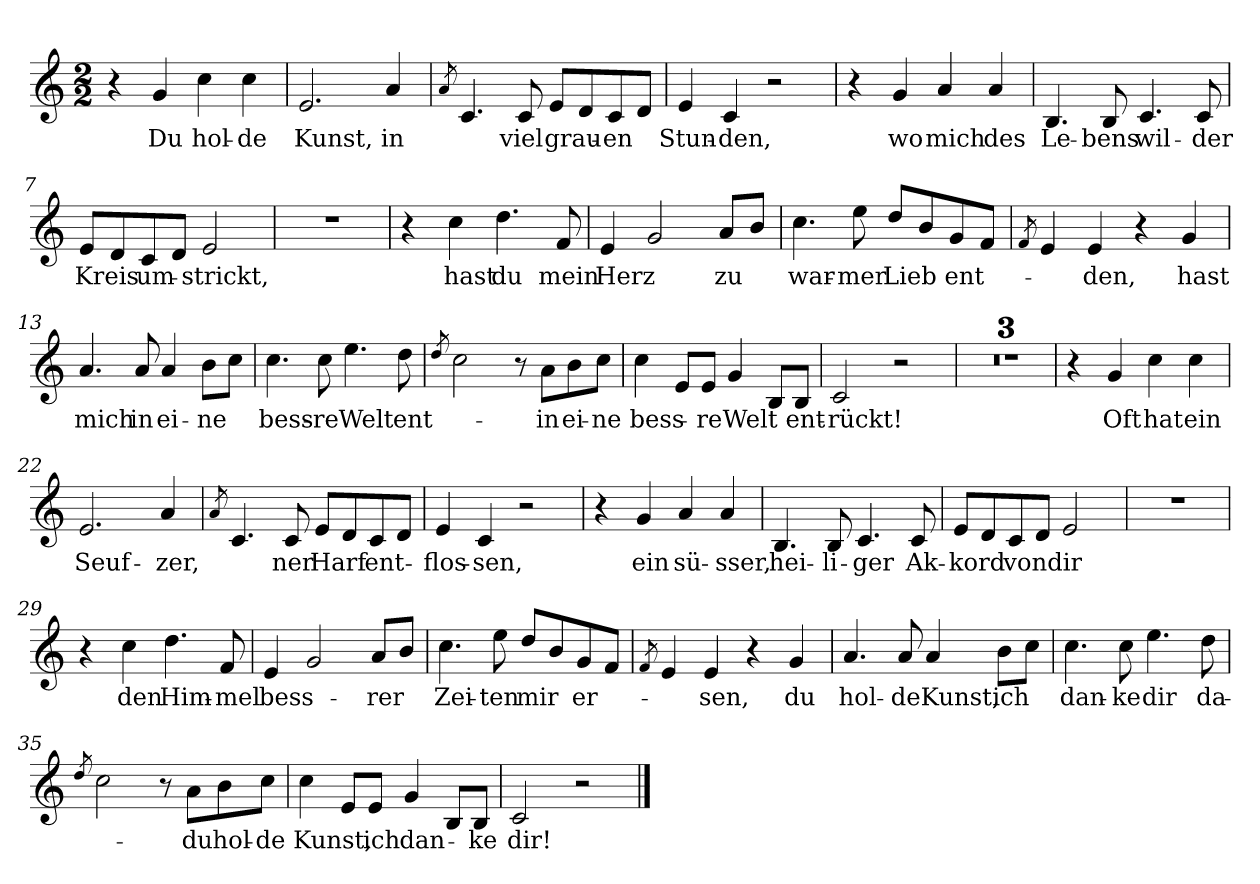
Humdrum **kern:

**kern	**text
*part1	*part1
*staff1	*staff1
*clefG2	*
*k[]	*
*M2/2	*
=1	=1
4r	.
!	!LO:LY:b
4g/	Du
!	!LO:LY:b
4cc\	hol-
!	!LO:LY:b
4cc\	-de
=2	=2
!	!LO:LY:b
2.e/	Kunst,
!	!LO:LY:b
4a/	in
=3	=3
8qa/	.
4.c/	.
!	!LO:LY:b
8c/	-viel
!	!LO:LY:b
8e/L	grau-
8d/	.
!	!LO:LY:b
8c/	-en
8d/J	.
=4	=4
!	!LO:LY:b
4e/	Stun-
!	!LO:LY:b
4c/	-den,
2r	.
=5	=5
4r	.
!	!LO:LY:b
4g/	wo
!	!LO:LY:b
4a/	mich
!	!LO:LY:b
4a/	des
=6	=6
!	!LO:LY:b
4.B/	Le-
!	!LO:LY:b
8B/	-bens
!	!LO:LY:b
4.c/	wil-
!	!LO:LY:b
8c/	-der
=7	=7
!	!LO:LY:b
8e/L	Kreis
8d/	.
!	!LO:LY:b
8c/	um-
8d/J	.
!	!LO:LY:b
2e/	-strickt,
=8	=8
1r	.
!!LO:LB:g=z
=9	=9
4r	.
!	!LO:LY:b
4cc\	hast
!	!LO:LY:b
4.dd\	du
!	!LO:LY:b
8f/	mein
=10	=10
!	!LO:LY:b
4e/	Herz
2g/	.
!	!LO:LY:b
8a/L	zu
8b/J	.
=11	=11
!	!LO:LY:b
4.cc\	war-
!	!LO:LY:b
8ee\	-mer
!	!LO:LY:b
8dd/L	Lieb
8b/	.
!	!LO:LY:b
8g/	ent-
8f/J	.
=12	=12
8qf/	.
4e/	.
!	!LO:LY:b
4e/	-den,
4r	.
!	!LO:LY:b
4g/	hast
=13	=13
!	!LO:LY:b
4.a/	mich
!	!LO:LY:b
8a/	in
!	!LO:LY:b
4a/	ei-
!	!LO:LY:b
8b\L	-ne
8cc\J	.
=14	=14
!	!LO:LY:b
4.cc\	bess-
!	!LO:LY:b
8cc\	-re
!	!LO:LY:b
4.ee\	Welt
!	!LO:LY:b
8dd\	ent-
=15	=15
8qdd/	.
2cc\	.
8r	.
!	!LO:LY:b
8a\L	in
!	!LO:LY:b
8b\	ei-
!	!LO:LY:b
8cc\J	-ne
!!LO:LB:g=z
=16	=16
!	!LO:LY:b
4cc\	bess-
8e/L	.
!	!LO:LY:b
8e/J	-re
!	!LO:LY:b
4g/	Welt
8B/L	.
!	!LO:LY:b
8B/J	ent-
=17	=17
!	!LO:LY:b
2c/	-rückt!
2r	.
=18	=18
1r	.
=19	=19
1r	.
=20	=20
1r	.
=21	=21
4r	.
!	!LO:LY:b
4g/	Oft
!	!LO:LY:b
4cc\	hat
!	!LO:LY:b
4cc\	ein
=22	=22
!	!LO:LY:b
2.e/	Seuf-
!	!LO:LY:b
4a/	-zer,
=23	=23
8qa/	.
4.c/	.
!	!LO:LY:b
8c/	-ner
!	!LO:LY:b
8e/L	Harf
8d/	.
!	!LO:LY:b
8c/	ent-
8d/J	.
=24	=24
!	!LO:LY:b
4e/	-flos-
!	!LO:LY:b
4c/	-sen,
2r	.
=25	=25
4r	.
!	!LO:LY:b
4g/	ein
!	!LO:LY:b
4a/	sü-
!	!LO:LY:b
4a/	-sser,
!!LO:LB:g=z
=26	=26
!	!LO:LY:b
4.B/	hei-
!	!LO:LY:b
8B/	-li-
!	!LO:LY:b
4.c/	-ger
!	!LO:LY:b
8c/	Ak-
=27	=27
!	!LO:LY:b
8e/L	-kord
8d/	.
!	!LO:LY:b
8c/	von
8d/J	.
!	!LO:LY:b
2e/	dir
=28	=28
1r	.
=29	=29
4r	.
!	!LO:LY:b
4cc\	den
!	!LO:LY:b
4.dd\	Him-
!	!LO:LY:b
8f/	-mel
=30	=30
!	!LO:LY:b
4e/	bess-
2g/	.
!	!LO:LY:b
8a/L	-rer
8b/J	.
=31	=31
!	!LO:LY:b
4.cc\	Zei-
!	!LO:LY:b
8ee\	-ten
!	!LO:LY:b
8dd/L	mir
8b/	.
!	!LO:LY:b
8g/	er-
8f/J	.
=32	=32
8qf/	.
4e/	.
!	!LO:LY:b
4e/	-sen,
4r	.
!	!LO:LY:b
4g/	du
=33	=33
!	!LO:LY:b
4.a/	hol-
!	!LO:LY:b
8a/	-de
!	!LO:LY:b
4a/	Kunst,
!	!LO:LY:b
8b\L	ich
8cc\J	.
!!LO:LB:g=z
=34	=34
!	!LO:LY:b
4.cc\	dan-
!	!LO:LY:b
8cc\	-ke
!	!LO:LY:b
4.ee\	dir
!	!LO:LY:b
8dd\	da-
=35	=35
8qdd/	.
2cc\	.
8r	.
!	!LO:LY:b
8a\L	du
!	!LO:LY:b
8b\	hol-
!	!LO:LY:b
8cc\J	-de
=36	=36
!	!LO:LY:b
4cc\	Kunst,
8e/L	.
!	!LO:LY:b
8e/J	ich
!	!LO:LY:b
4g/	dan-
8B/L	.
!	!LO:LY:b
8B/J	-ke
=37	=37
!	!LO:LY:b
2c/	dir!
2r	.
==	==
*-	*-
